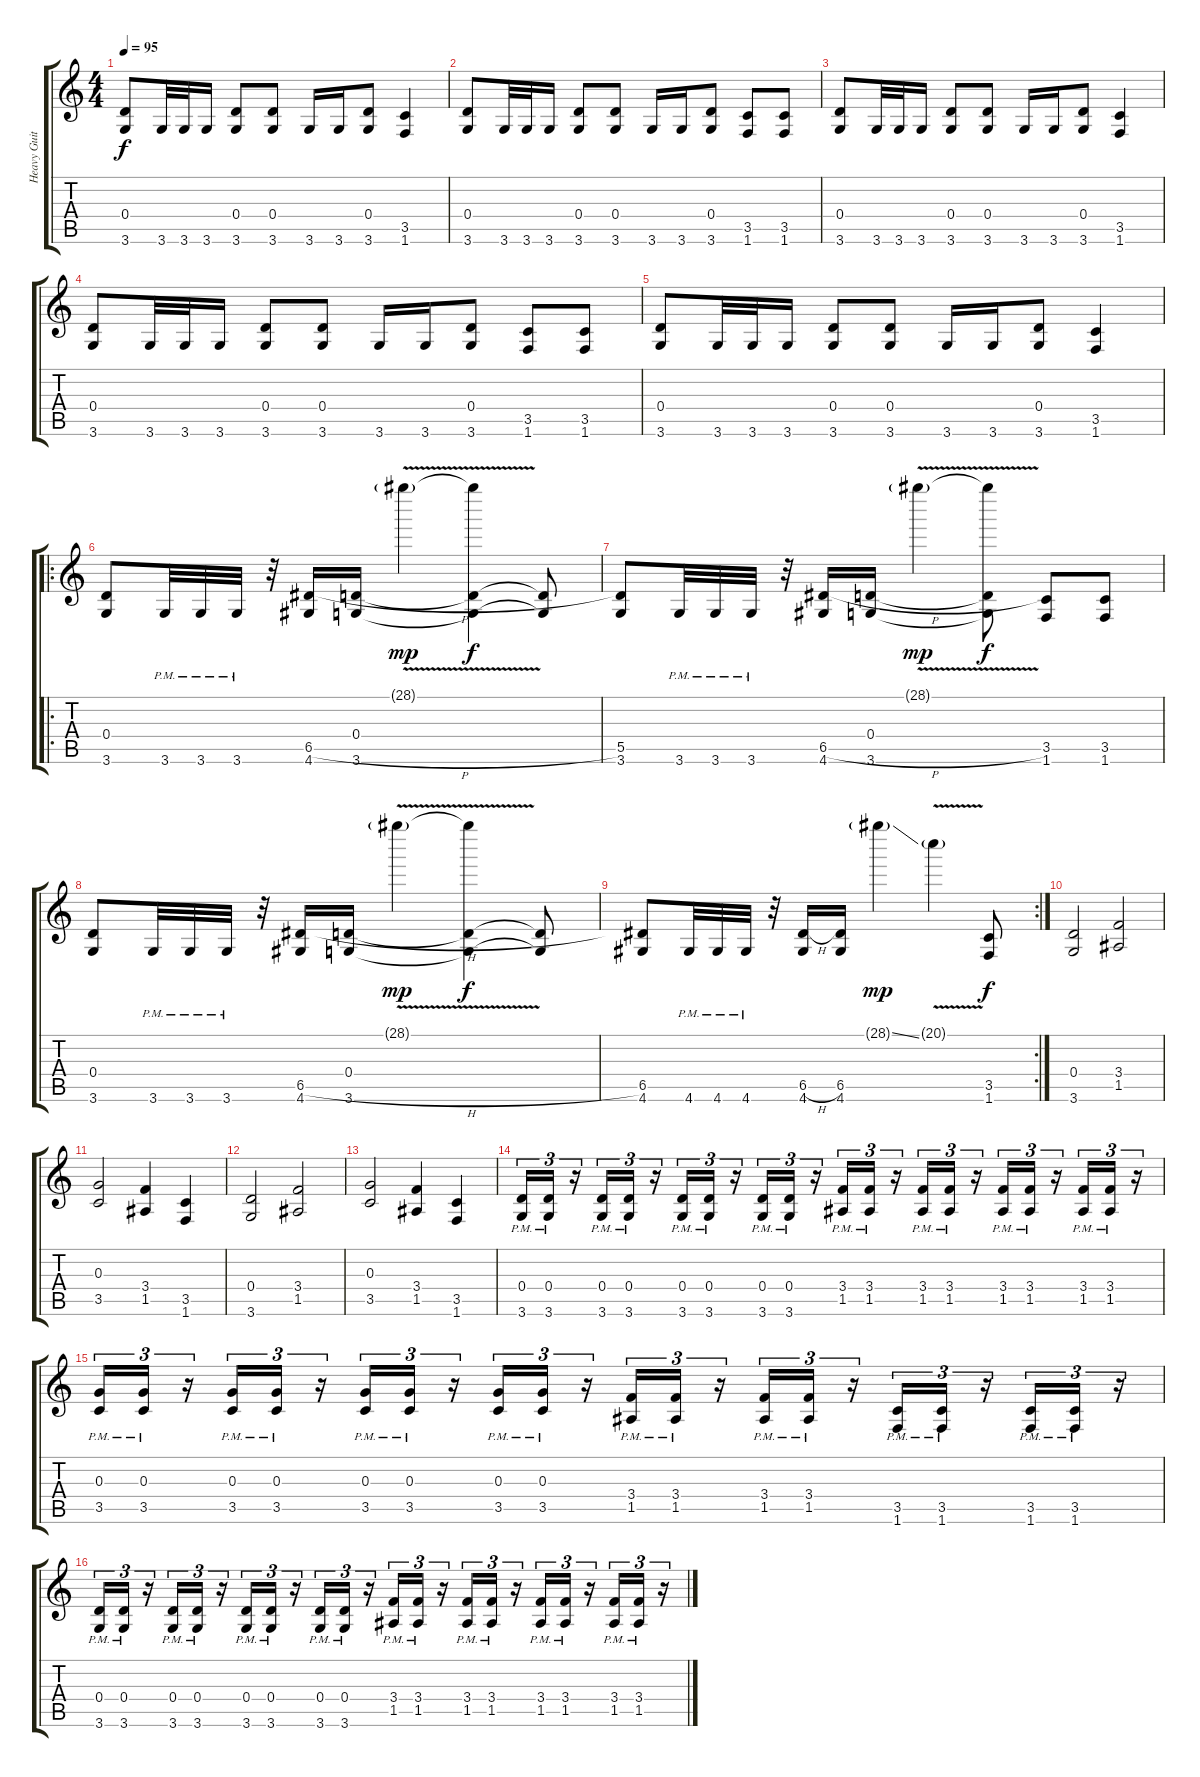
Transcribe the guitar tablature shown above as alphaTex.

\track ("Heavy Guitar" "Heavy Guit") {instrument distortionguitar}
\staff {score tabs}
\tuning (E4 B3 G3 D3 A2 E2) {hide}
\ts (4 4)
\tempo 95
\clef g2
\ks c
(0.4 3.6).8{dy f} 3.6.32 3.6.32 3.6.16 (0.4 3.6).8 (0.4 3.6).8 3.6.16 3.6.16 (0.4 3.6).8 (3.5 1.6).4 |
(0.4 3.6).8 3.6.32 3.6.32 3.6.16 (0.4 3.6).8 (0.4 3.6).8 3.6.16 3.6.16 (0.4 3.6).8 (3.5 1.6).8 (3.5 1.6).8 |
(0.4 3.6).8 3.6.32 3.6.32 3.6.16 (0.4 3.6).8 (0.4 3.6).8 3.6.16 3.6.16 (0.4 3.6).8 (3.5 1.6).4 |
(0.4 3.6).8 3.6.32 3.6.32 3.6.16 (0.4 3.6).8 (0.4 3.6).8 3.6.16 3.6.16 (0.4 3.6).8 (3.5 1.6).8 (3.5 1.6).8 |
(0.4 3.6).8 3.6.32 3.6.32 3.6.16 (0.4 3.6).8 (0.4 3.6).8 3.6.16 3.6.16 (0.4 3.6).8 (3.5 1.6).4 |
\ro
(0.4 3.6).8 3.6{pm}.32 3.6{pm}.32 3.6{pm}.32 r.32 (6.5{h} 4.6).16 (0.4 3.6).16 28.1{v g}.4{dy mp} (28.1{t} 0.4{t} 3.6{t}).4{dy f} (0.4{t} 3.6{t}).8 |
(5.5 3.6).8 3.6{pm}.32 3.6{pm}.32 3.6{pm}.32 r.32 (6.5{h} 4.6).16 (0.4 3.6).16 28.1{v g}.4{dy mp} (28.1{t} 0.4{t} 3.6{t}).8{dy f} (3.5 1.6).8 (3.5 1.6).8 |
(0.4 3.6).8 3.6{pm}.32 3.6{pm}.32 3.6{pm}.32 r.32 (6.5{h} 4.6).16 (0.4 3.6).16 28.1{v g}.4{dy mp} (28.1{t} 0.4{t} 3.6{t}).4{dy f} (0.4{t} 3.6{t}).8 |
\rc 2
(6.5 4.6).8 4.6{pm}.32 4.6{pm}.32 4.6{pm}.32 r.32 (6.5{h} 4.6).16 (6.5 4.6).16 28.1{ss g}.4{dy mp} 20.1{v g}.4 (3.5 1.6).8{dy f} |
(0.4 3.6).2 (3.4 1.5).2 |
(0.3 3.5).2 (3.4 1.5).4 (3.5 1.6).4 |
(0.4 3.6).2 (3.4 1.5).2 |
(0.3 3.5).2 (3.4 1.5).4 (3.5 1.6).4 |
(0.4{pm} 3.6{pm}).16{tu (3 2)} (0.4{pm} 3.6{pm}).16{tu (3 2)} r.16{tu (3 2)} (0.4{pm} 3.6{pm}).16{tu (3 2)} (0.4{pm} 3.6{pm}).16{tu (3 2)} r.16{tu (3 2)} (0.4{pm} 3.6{pm}).16{tu (3 2)} (0.4{pm} 3.6{pm}).16{tu (3 2)} r.16{tu (3 2)} (0.4{pm} 3.6{pm}).16{tu (3 2)} (0.4{pm} 3.6{pm}).16{tu (3 2)} r.16{tu (3 2)} (3.4{pm} 1.5{pm}).16{tu (3 2)} (3.4{pm} 1.5{pm}).16{tu (3 2)} r.16{tu (3 2)} (3.4{pm} 1.5{pm}).16{tu (3 2)} (3.4{pm} 1.5{pm}).16{tu (3 2)} r.16{tu (3 2)} (3.4{pm} 1.5{pm}).16{tu (3 2)} (3.4{pm} 1.5{pm}).16{tu (3 2)} r.16{tu (3 2)} (3.4{pm} 1.5{pm}).16{tu (3 2)} (3.4{pm} 1.5{pm}).16{tu (3 2)} r.16{tu (3 2)} |
(0.3{pm} 3.5{pm}).16{tu (3 2)} (0.3{pm} 3.5{pm}).16{tu (3 2)} r.16{tu (3 2)} (0.3{pm} 3.5{pm}).16{tu (3 2)} (0.3{pm} 3.5{pm}).16{tu (3 2)} r.16{tu (3 2)} (0.3{pm} 3.5{pm}).16{tu (3 2)} (0.3{pm} 3.5{pm}).16{tu (3 2)} r.16{tu (3 2)} (0.3{pm} 3.5{pm}).16{tu (3 2)} (0.3{pm} 3.5{pm}).16{tu (3 2)} r.16{tu (3 2)} (3.4{pm} 1.5{pm}).16{tu (3 2)} (3.4{pm} 1.5{pm}).16{tu (3 2)} r.16{tu (3 2)} (3.4{pm} 1.5{pm}).16{tu (3 2)} (3.4{pm} 1.5{pm}).16{tu (3 2)} r.16{tu (3 2)} (3.5{pm} 1.6{pm}).16{tu (3 2)} (3.5{pm} 1.6{pm}).16{tu (3 2)} r.16{tu (3 2)} (3.5{pm} 1.6{pm}).16{tu (3 2)} (3.5{pm} 1.6{pm}).16{tu (3 2)} r.16{tu (3 2)} |
(0.4{pm} 3.6{pm}).16{tu (3 2)} (0.4{pm} 3.6{pm}).16{tu (3 2)} r.16{tu (3 2)} (0.4{pm} 3.6{pm}).16{tu (3 2)} (0.4{pm} 3.6{pm}).16{tu (3 2)} r.16{tu (3 2)} (0.4{pm} 3.6{pm}).16{tu (3 2)} (0.4{pm} 3.6{pm}).16{tu (3 2)} r.16{tu (3 2)} (0.4{pm} 3.6{pm}).16{tu (3 2)} (0.4{pm} 3.6{pm}).16{tu (3 2)} r.16{tu (3 2)} (3.4{pm} 1.5{pm}).16{tu (3 2)} (3.4{pm} 1.5{pm}).16{tu (3 2)} r.16{tu (3 2)} (3.4{pm} 1.5{pm}).16{tu (3 2)} (3.4{pm} 1.5{pm}).16{tu (3 2)} r.16{tu (3 2)} (3.4{pm} 1.5{pm}).16{tu (3 2)} (3.4{pm} 1.5{pm}).16{tu (3 2)} r.16{tu (3 2)} (3.4{pm} 1.5{pm}).16{tu (3 2)} (3.4{pm} 1.5{pm}).16{tu (3 2)} r.16{tu (3 2)}
